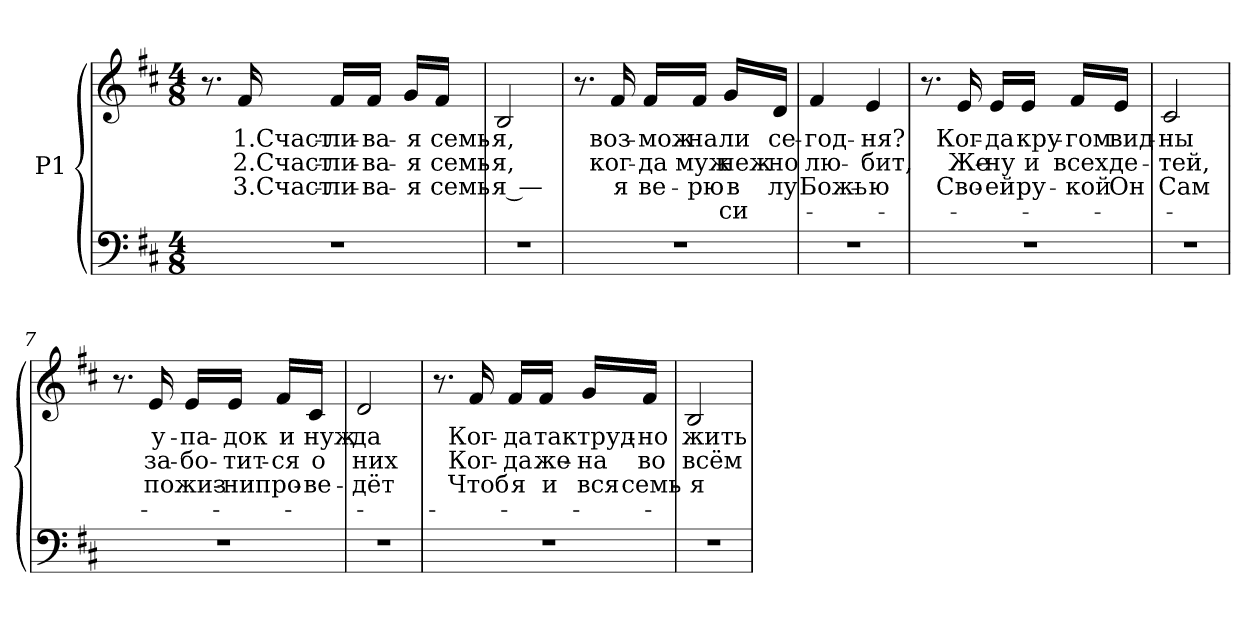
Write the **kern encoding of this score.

**kern	**kern	**text	**text	**text	**text
*part1	*part1	*part1	*part1	*part1	*part1
*staff2	*staff1	*staff1	*staff1	*staff1	*staff1
*I"P1	*	*	*	*	*
!!LO:PB:g=z
*clefF4	*clefG2	*	*	*	*
*k[f#c#]	*k[f#c#]	*	*	*	*
*b:	*b:	*	*	*	*
*M4/8	*M4/8	*	*	*	*
*MM60	*MM60	*	*	*	*
=1	=1	=1	=1	=1	=1
!LO:N:vis=1	!	!	!	!	!
2r	8.r	.	.	.	.
!	!	!LO:LY:b:color=#000000	!LO:LY:b:color=#000000	!LO:LY:b:color=#000000	!
.	16f#i/	1.Счаст-	2.Счаст-	3.Счаст-	.
!	!	!LO:LY:b:color=#000000	!LO:LY:b:color=#000000	!LO:LY:b:color=#000000	!
.	16f#i/LL	-ли-	-ли-	-ли-	.
!	!	!LO:LY:b:color=#000000	!LO:LY:b:color=#000000	!LO:LY:b:color=#000000	!
.	16f#i/JJ	-ва-	-ва-	-ва-	.
!	!	!LO:LY:b:color=#000000	!LO:LY:b:color=#000000	!LO:LY:b:color=#000000	!
.	16gi/LL	-я	-я	-я	.
!	!	!LO:LY:b:color=#000000	!LO:LY:b:color=#000000	!LO:LY:b:color=#000000	!
.	16f#i/JJ	семь-	семь-	семь-	.
=2	=2	=2	=2	=2	=2
!LO:N:vis=1	!	!	!	!	!
!	!	!LO:LY:b:color=#000000	!LO:LY:b:color=#000000	!LO:LY:b:color=#000000	!
2r	2Bi/	-я,	-я,	-я —	.
=3	=3	=3	=3	=3	=3
!LO:N:vis=1	!	!	!	!	!
2r	8.r	.	.	.	.
!	!	!LO:LY:b:color=#000000	!LO:LY:b:color=#000000	!LO:LY:b:color=#000000	!
.	16f#i/	воз-	ког-	я	.
!	!	!LO:LY:b:color=#000000	!LO:LY:b:color=#000000	!LO:LY:b:color=#000000	!
.	16f#i/LL	-мож-	-да	ве-	.
!	!	!LO:LY:b:color=#000000	!LO:LY:b:color=#000000	!LO:LY:b:color=#000000	!
.	16f#i/JJ	-на	муж	-рю	.
!	!	!LO:LY:b:color=#000000	!LO:LY:b:color=#000000	!LO:LY:b:color=#000000	!LO:LY:b:color=#000000
.	16gi/LL	ли	неж-	в	си-
!	!	!LO:LY:b:color=#000000	!LO:LY:b:color=#000000	!LO:LY:b:color=#000000	!
.	16di/JJ	се-	-но	-лу	.
=4	=4	=4	=4	=4	=4
!LO:N:vis=1	!	!	!	!	!
!	!	!LO:LY:b:color=#000000	!LO:LY:b:color=#000000	!LO:LY:b:color=#000000	!
2r	4f#i/	-год-	лю-	Божь-	.
!	!	!LO:LY:b:color=#000000	!LO:LY:b:color=#000000	!LO:LY:b:color=#000000	!
.	4ei/	-ня?	-бит,	-ю	.
=5	=5	=5	=5	=5	=5
!LO:N:vis=1	!	!	!	!	!
2r	8.r	.	.	.	.
!	!	!LO:LY:b:color=#000000	!LO:LY:b:color=#000000	!LO:LY:b:color=#000000	!
.	16ei/	Ког-	Же-	Сво-	.
!	!	!LO:LY:b:color=#000000	!LO:LY:b:color=#000000	!LO:LY:b:color=#000000	!
.	16ei/LL	-да	-ну	-ей	.
!	!	!LO:LY:b:color=#000000	!LO:LY:b:color=#000000	!LO:LY:b:color=#000000	!
.	16ei/JJ	кру-	и	ру-	.
!	!	!LO:LY:b:color=#000000	!LO:LY:b:color=#000000	!LO:LY:b:color=#000000	!
.	16f#i/LL	-гом	всех	-кой	.
!	!	!LO:LY:b:color=#000000	!LO:LY:b:color=#000000	!LO:LY:b:color=#000000	!
.	16ei/JJ	вид-	де-	Он	.
=6	=6	=6	=6	=6	=6
!LO:N:vis=1	!	!	!	!	!
!	!	!LO:LY:b:color=#000000	!LO:LY:b:color=#000000	!LO:LY:b:color=#000000	!
2r	2c#i/	-ны	-тей,	Сам	.
!!LO:LB:g=z
=7	=7	=7	=7	=7	=7
!LO:N:vis=1	!	!	!	!	!
2r	8.r	.	.	.	.
!	!	!LO:LY:b:color=#000000	!LO:LY:b:color=#000000	!LO:LY:b:color=#000000	!
.	16ei/	у-	за-	по	.
!	!	!LO:LY:b:color=#000000	!LO:LY:b:color=#000000	!LO:LY:b:color=#000000	!
.	16ei/LL	-па-	-бо-	жиз-	.
!	!	!LO:LY:b:color=#000000	!LO:LY:b:color=#000000	!LO:LY:b:color=#000000	!
.	16ei/JJ	-док	-тит-	-ни	.
!	!	!LO:LY:b:color=#000000	!LO:LY:b:color=#000000	!LO:LY:b:color=#000000	!
.	16f#i/LL	и	-ся	про-	.
!	!	!LO:LY:b:color=#000000	!LO:LY:b:color=#000000	!LO:LY:b:color=#000000	!
.	16c#i/JJ	нуж-	о	-ве-	.
=8	=8	=8	=8	=8	=8
!LO:N:vis=1	!	!	!	!	!
!	!	!LO:LY:b:color=#000000	!LO:LY:b:color=#000000	!LO:LY:b:color=#000000	!
2r	2di/	-да	них	-дёт	.
=9	=9	=9	=9	=9	=9
!LO:N:vis=1	!	!	!	!	!
2r	8.r	.	.	.	.
!	!	!LO:LY:b:color=#000000	!LO:LY:b:color=#000000	!LO:LY:b:color=#000000	!
.	16f#i/	Ког-	Ког-	Чтоб	.
!	!	!LO:LY:b:color=#000000	!LO:LY:b:color=#000000	!LO:LY:b:color=#000000	!
.	16f#i/LL	-да	-да	я	.
!	!	!LO:LY:b:color=#000000	!LO:LY:b:color=#000000	!LO:LY:b:color=#000000	!
.	16f#i/JJ	так	же-	и	.
!	!	!LO:LY:b:color=#000000	!LO:LY:b:color=#000000	!LO:LY:b:color=#000000	!
.	16gi/LL	труд-	-на	вся	.
!	!	!LO:LY:b:color=#000000	!LO:LY:b:color=#000000	!LO:LY:b:color=#000000	!
.	16f#i/JJ	-но	во	семь-	.
=10	=10	=10	=10	=10	=10
!LO:N:vis=1	!	!	!	!	!
!	!	!LO:LY:b:color=#000000	!LO:LY:b:color=#000000	!LO:LY:b:color=#000000	!
2r	2Bi/	жить	всём	-я	.
=	=	=	=	=	=
*-	*-	*-	*-	*-	*-
